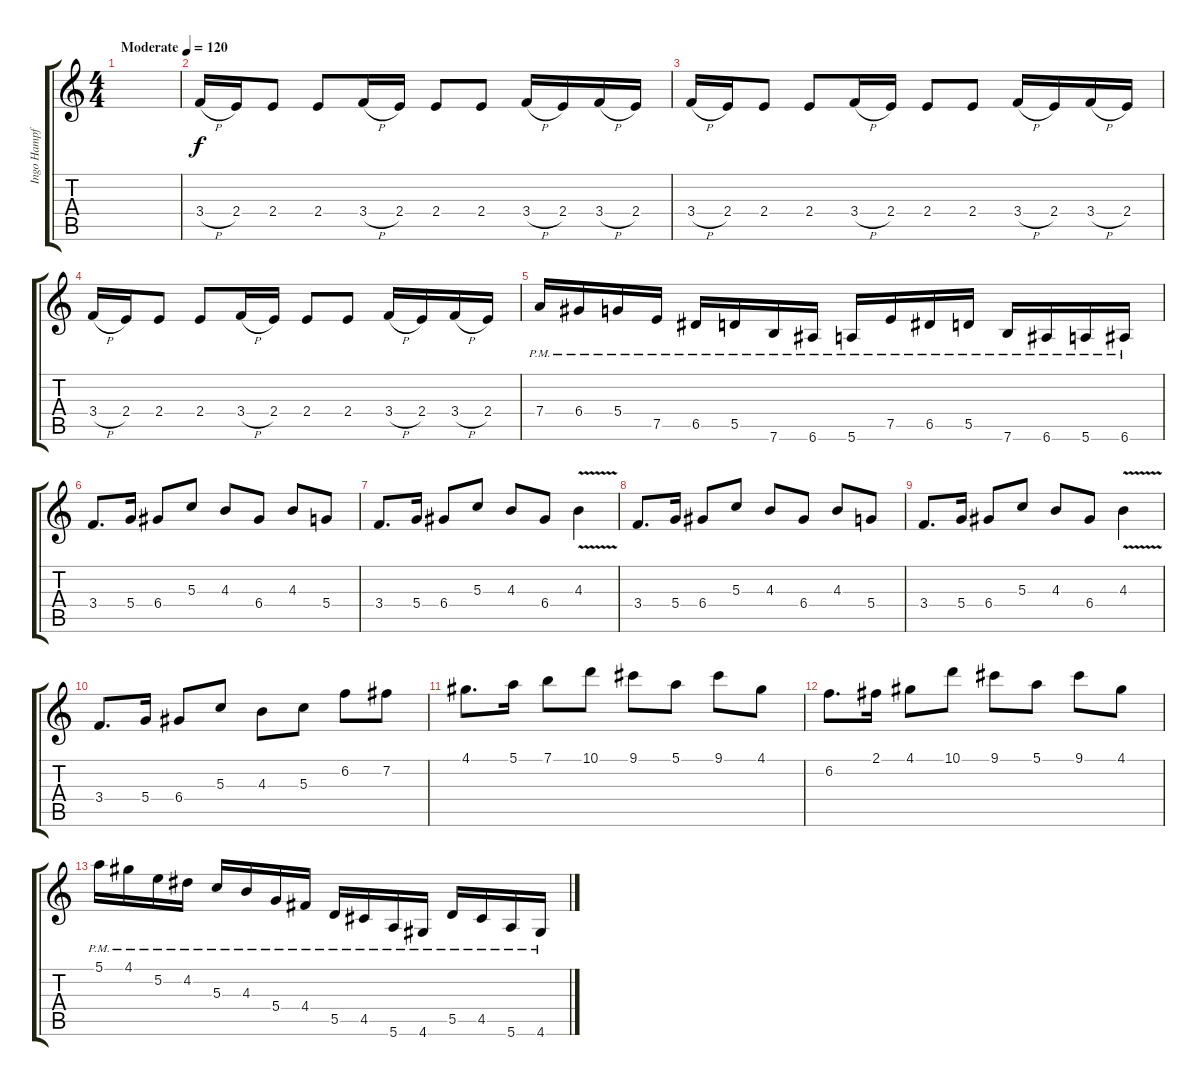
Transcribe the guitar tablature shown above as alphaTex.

\track ("Ingo Hampf" "Ingo Hampf") {instrument acousticguitarsteel}
\staff {score tabs}
\tuning (E4 B3 G3 D3 A2 E2) {hide}
\ts (4 4)
\tempo (120 "Moderate")
\tempo 135
\tempo (120 "Moderate")
\clef g2
\ks c
|
3.4{h}.16 2.4.16 2.4.8 2.4.8 3.4{h}.16 2.4.16 2.4.8 2.4.8 3.4{h}.16 2.4.16 3.4{h}.16 2.4.16 |
3.4{h}.16 2.4.16 2.4.8 2.4.8 3.4{h}.16 2.4.16 2.4.8 2.4.8 3.4{h}.16 2.4.16 3.4{h}.16 2.4.16 |
3.4{h}.16 2.4.16 2.4.8 2.4.8 3.4{h}.16 2.4.16 2.4.8 2.4.8 3.4{h}.16 2.4.16 3.4{h}.16 2.4.16 |
7.4{pm}.16 6.4{pm}.16 5.4{pm}.16 7.5{pm}.16 6.5{pm}.16 5.5{pm}.16 7.6{pm}.16 6.6{pm}.16 5.6{pm}.16 7.5{pm}.16 6.5{pm}.16 5.5{pm}.16 7.6{pm}.16 6.6{pm}.16 5.6{pm}.16 6.6{pm}.16 |
3.4.8{d} 5.4.16 6.4.8 5.3.8 4.3.8 6.4.8 4.3.8 5.4.8 |
3.4.8{d} 5.4.16 6.4.8 5.3.8 4.3.8 6.4.8 4.3{v}.4 |
3.4.8{d} 5.4.16 6.4.8 5.3.8 4.3.8 6.4.8 4.3.8 5.4.8 |
3.4.8{d} 5.4.16 6.4.8 5.3.8 4.3.8 6.4.8 4.3{v}.4 |
3.4.8{d} 5.4.16 6.4.8 5.3.8 4.3.8 5.3.8 6.2.8 7.2.8 |
4.1.8{d} 5.1.16 7.1.8 10.1.8 9.1.8 5.1.8 9.1.8 4.1.8 |
6.2.8{d} 2.1.16 4.1.8 10.1.8 9.1.8 5.1.8 9.1.8 4.1.8 |
5.1{pm}.16 4.1{pm}.16 5.2{pm}.16 4.2{pm}.16 5.3{pm}.16 4.3{pm}.16 5.4{pm}.16 4.4{pm}.16 5.5{pm}.16 4.5{pm}.16 5.6{pm}.16 4.6{pm}.16 5.5{pm}.16 4.5{pm}.16 5.6{pm}.16 4.6{pm}.16
